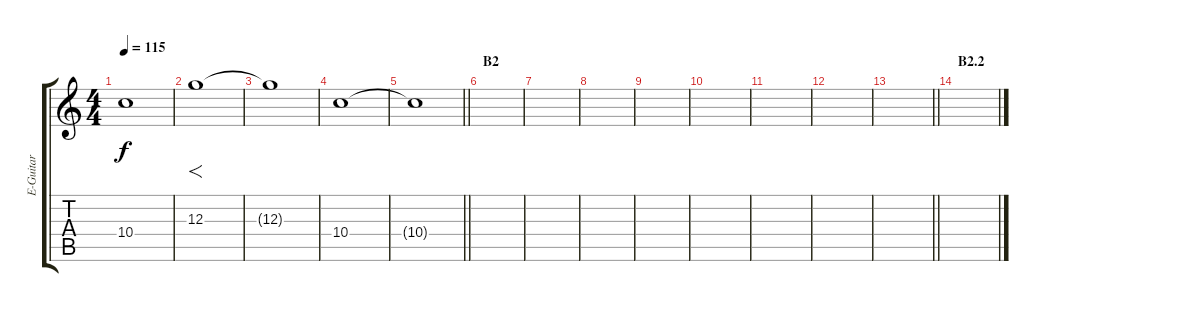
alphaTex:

\track ("E-Guitar" "E-Guitar") {instrument overdrivenguitar}
\staff {score tabs}
\tuning (E4 B3 G3 D3 A2 E2) {hide}
\ts (4 4)
\tempo 115
\clef g2
\ks c
10.4{t}.1{dy f} |
12.3.1{f} |
12.3{t}.1 |
10.4.1 |
\barLineRight lightlight
10.4{t}.1 |
\section ("" "B2")
|
|
|
|
|
|
|
\barLineRight lightlight
|
\section ("" "B2.2")
